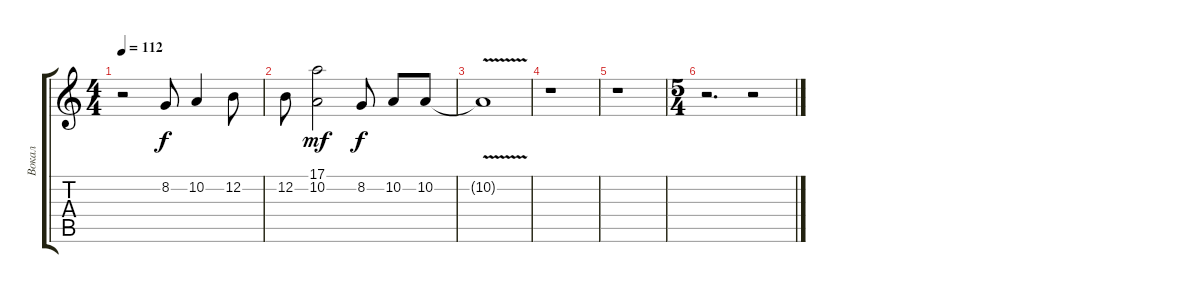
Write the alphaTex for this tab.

\track ("Вокал" "Вокал") {instrument oboe}
\staff {score tabs}
\tuning (E4 B3 G3 D3 A2 E2) {hide}
\ts (4 4)
\tempo 112
\clef g2
\ks c
r.2{dy f} 8.2.8 10.2.4 12.2.8 |
12.2.8 (17.1 10.2).2{dy mf} 8.2.8{dy f} 10.2.8 10.2.8 |
10.2{v t}.1 |
r.1 |
r.1 |
\ts (5 4)
r.2{d} r.2
